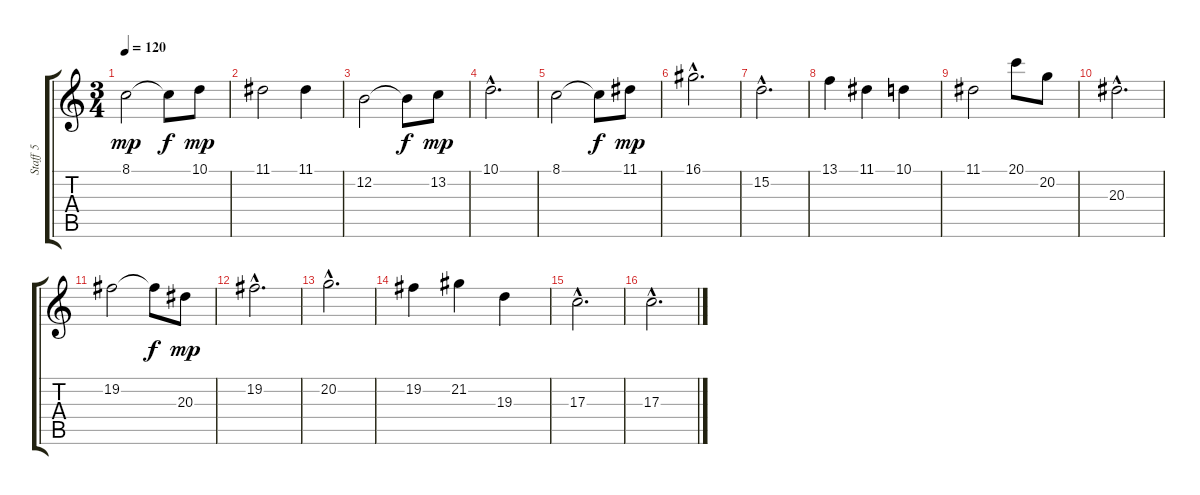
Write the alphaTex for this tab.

\track ("Staff 5" "Staff 5") {instrument sopranosax}
\staff {score tabs}
\tuning (E4 B3 G3 D3 A2 E2) {hide}
\ts (3 4)
\tempo 120
\clef g2
\ks c
8.1.2{dy mp} 8.1{t}.8{dy f} 10.1.8{dy mp} |
11.1.2 11.1.4 |
12.2.2 12.2{t}.8{dy f} 13.2.8{dy mp} |
10.1{hac}.2{d} |
8.1.2 8.1{t}.8{dy f} 11.1.8{dy mp} |
16.1{hac}.2{d} |
15.2{hac}.2{d} |
13.1.4 11.1.4 10.1.4 |
11.1.2 20.1.8 20.2.8 |
20.3{hac}.2{d} |
19.2.2 19.2{t}.8{dy f} 20.3.8{dy mp} |
19.2{hac}.2{d} |
20.2{hac}.2{d} |
19.2.4 21.2.4 19.3.4 |
17.3{hac}.2{d} |
17.3{hac}.2{d}
